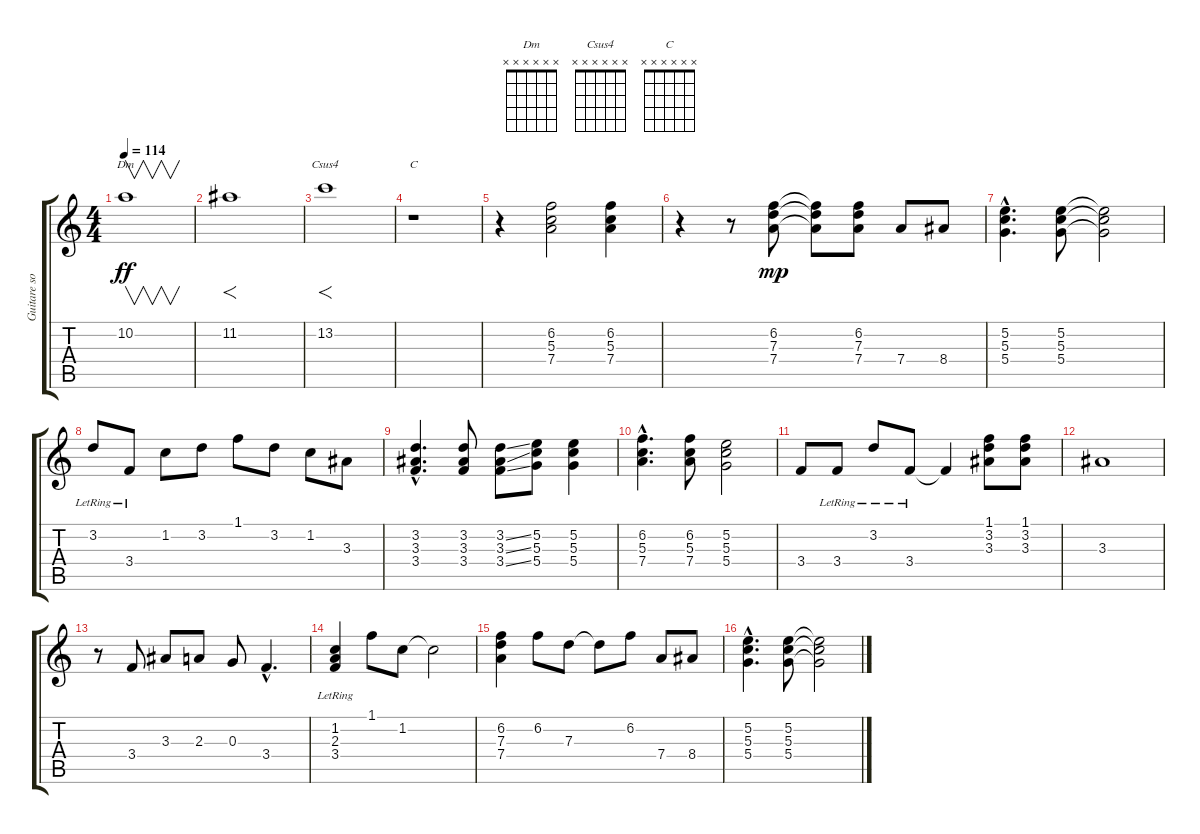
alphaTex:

\track ("Guitare solo" "Guitare so") {instrument distortionguitar}
\staff {score tabs}
\tuning (E4 B3 G3 D3 A2 E2) {hide}
\chord ("Dm" x x x x x x) {firstfret 0}
\chord ("Csus4" x x x x x x) {firstfret 0}
\chord ("C" x x x x x x) {firstfret 0}
\ts (4 4)
\tempo 114
\clef g2
\ks c
10.2.1{v ch "Dm" dy ff} |
11.2.1{f} |
13.2.1{f ch "Csus4"} |
r.1{ch "C"} |
r.4 (6.2 5.3 7.4).2 (6.2 5.3 7.4).4 |
r.4 r.8 (6.2 7.3 7.4).8{dy mp} (6.2{t} 7.3{t} 7.4{t}).8 (6.2 7.3 7.4).8 7.4.8 8.4.8 |
(5.2{hac} 5.3{hac} 5.4{hac}).4{d} (5.2 5.3 5.4).8 (5.2{t} 5.3{t} 5.4{t}).2 |
3.2{lr}.8 3.4{lr}.8 1.2.8 3.2.8 1.1.8 3.2.8 1.2.8 3.3.8 |
(3.2{hac} 3.3{hac} 3.4{hac}).4{d} (3.2 3.3 3.4).8 (3.2{ss} 3.3{ss} 3.4{ss}).8 (5.2 5.3 5.4).8 (5.2 5.3 5.4).4 |
(6.2{hac} 5.3{hac} 7.4{hac}).4{d} (6.2 5.3 7.4).8 (5.2 5.3 5.4).2 |
3.4.8 3.4{lr}.8 3.2{lr}.8 3.4{lr}.8 3.4{t}.4 (1.1 3.2 3.3).8 (1.1 3.2 3.3).8 |
3.3.1 |
r.8 3.4.8 3.3.8 2.3.8 0.3.8 3.4{hac}.4{d} |
(1.2 2.3{lr} 3.4{lr}).4 1.1.8 1.2.8 1.2{t}.2 |
(6.2 7.3 7.4).4 6.2.8 7.3.8 7.3{t}.8 6.2.8 7.4.8 8.4.8 |
(5.2{hac} 5.3{hac} 5.4{hac}).4{d} (5.2 5.3 5.4).8 (5.2{t} 5.3{t} 5.4{t}).2
